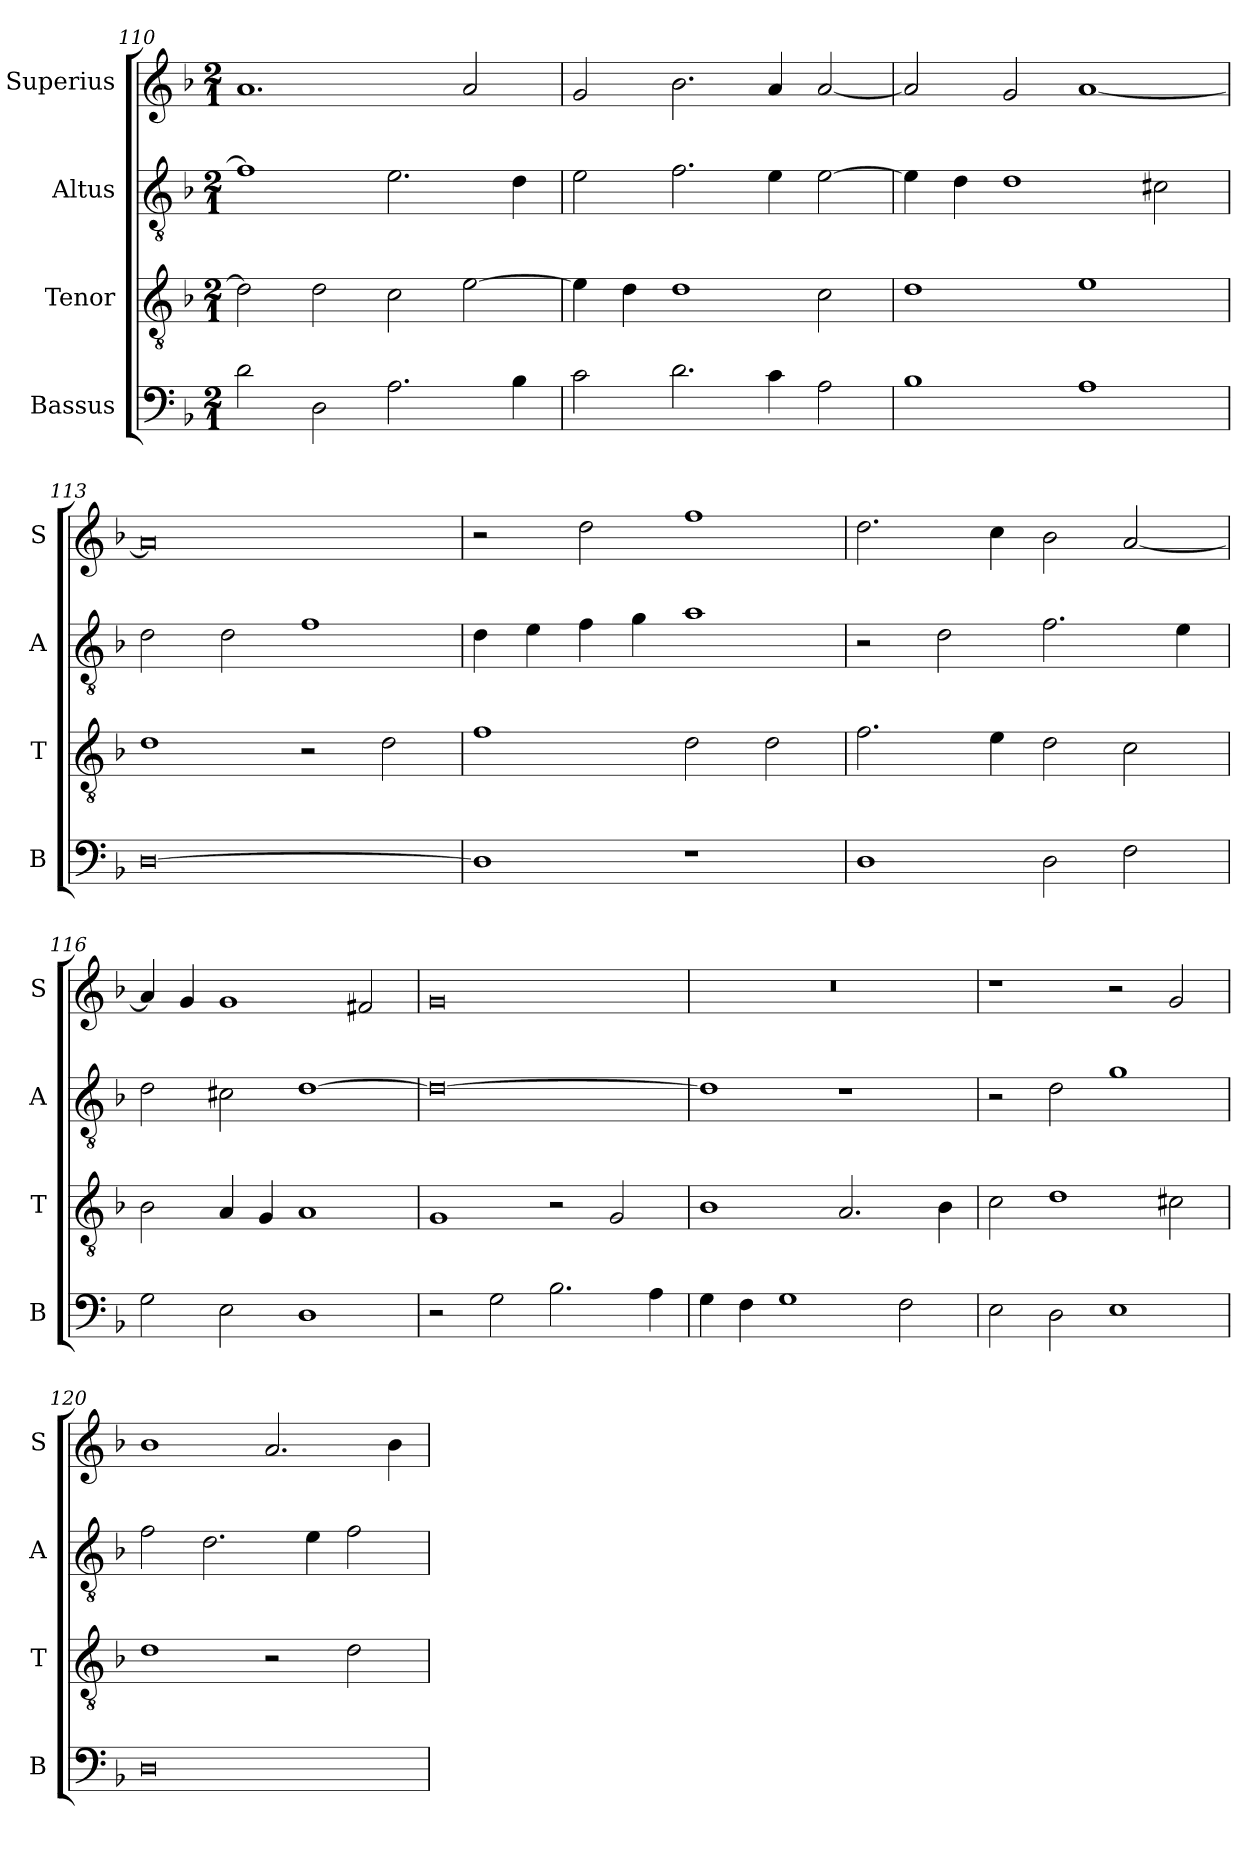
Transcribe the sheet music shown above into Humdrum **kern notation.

**kern	**kern	**kern	**kern
*part4	*part3	*part2	*part1
*staff4	*staff3	*staff2	*staff1
*I"Bassus	*I"Tenor	*I"Altus	*I"Superius
*I'B	*I'T	*I'A	*I'S
*clefF4	*clefGv2	*clefGv2	*clefG2
*k[b-]	*k[b-]	*k[b-]	*k[b-]
*F:	*F:	*F:	*F:
*M2/1	*M2/1	*M2/1	*M2/1
=110	=110	=110	=110
2d	2d]	1f]	1.a
2D	2d	.	.
2.A	2c	2.e	.
.	[2e	.	2a
4B-	.	4d	.
=111	=111	=111	=111
2c	4e]	2e	2g
.	4d	.	.
2.d	1d	2.f	2.b-
4c	.	4e	4a
2A	2c	[2e	[2a
=112	=112	=112	=112
1B-	1d	4e]	2a]
.	.	4d	.
.	.	1d	2g
1A	1e	.	[1a
.	.	2c#X	.
=113	=113	=113	=113
[0D	1d	2d	0a]
.	.	2d	.
.	2r	1f	.
.	2d	.	.
=114	=114	=114	=114
1D]	1f	4d	2r
.	.	4e	.
.	.	4f	2dd
.	.	4g	.
1r	2d	1a	1ff
.	2d	.	.
=115	=115	=115	=115
1D	2.f	2r	2.dd
.	.	2d	.
.	4e	.	4cc
2D	2d	2.f	2b-
2F	2c	.	[2a
.	.	4e	.
=116	=116	=116	=116
2G	2B-	2d	4a]
.	.	.	4g
2E	4A	2c#X	1g
.	4G	.	.
1D	1A	[1d	.
.	.	.	2f#X
=117	=117	=117	=117
2r	1G	0d_	0g
2G	.	.	.
2.B-	2r	.	.
.	2G	.	.
4A	.	.	.
=118	=118	=118	=118
4G	1B-	1d]	0r
4F	.	.	.
1G	.	.	.
.	2.A	1r	.
2F	.	.	.
.	4B-	.	.
=119	=119	=119	=119
2E	2c	2r	1r
2D	1d	2d	.
1E	.	1g	2r
.	2c#X	.	2g
=120	=120	=120	=120
0D	1d	2f	1b-
.	.	2.d	.
.	2r	.	2.a
.	.	4e	.
.	2d	2f	.
.	.	.	4b-
=	=	=	=
*-	*-	*-	*-
